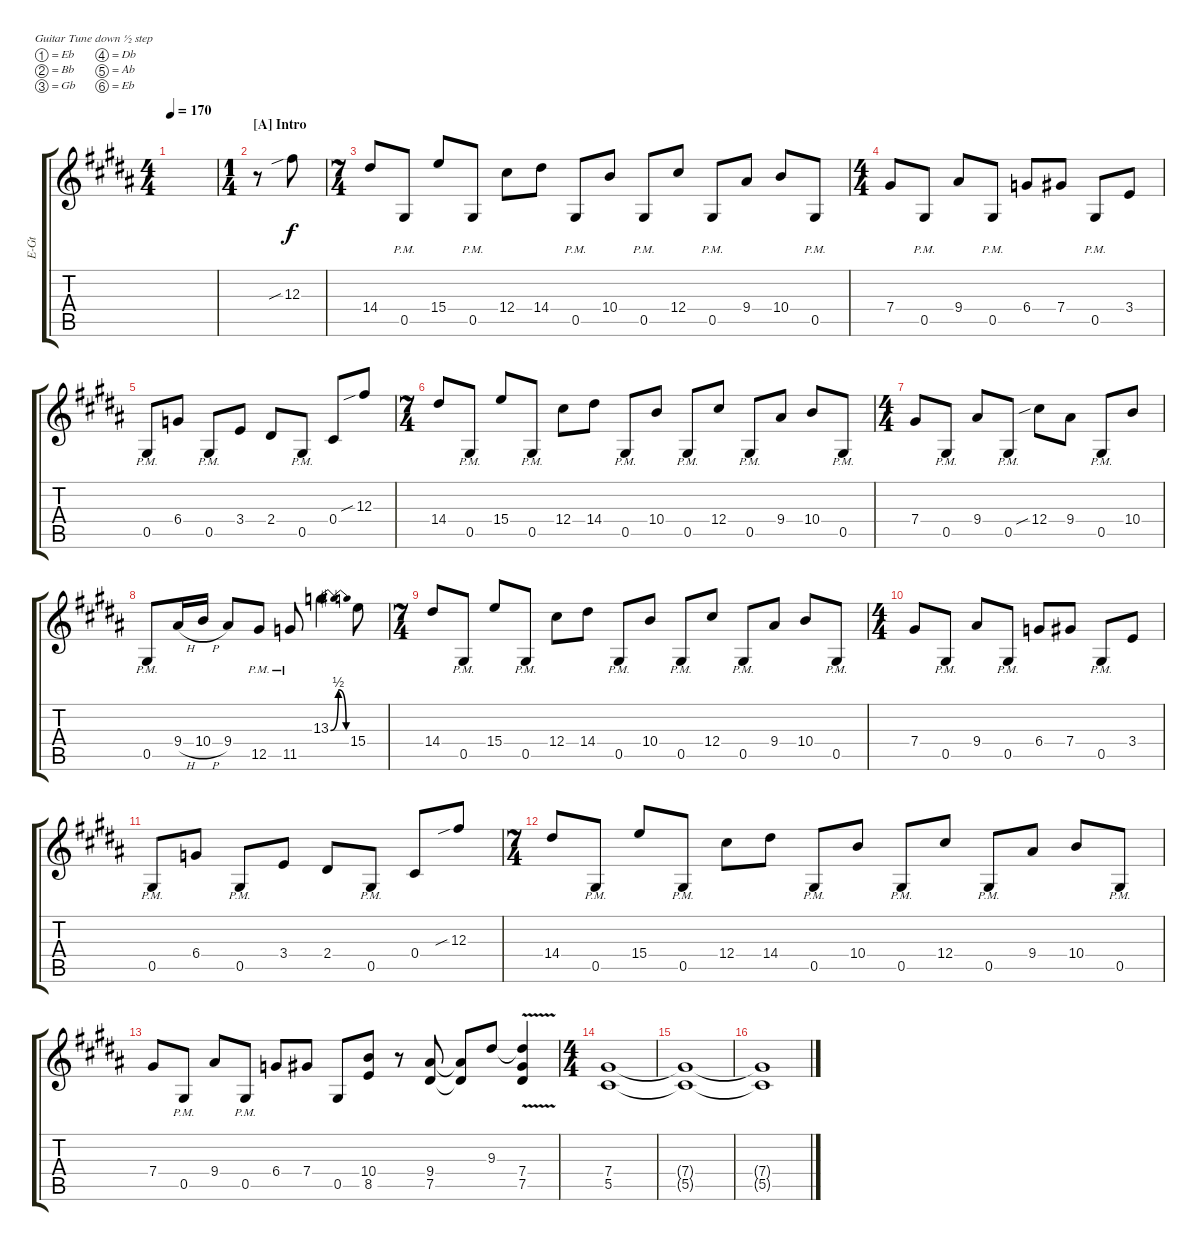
\bracketExtendMode groupsimilarinstruments
\otherSystemsTrackNameOrientation horizontal
\track ("Electric Guitar" "E-Gt") {instrument overdrivenguitar}
\staff {score tabs}
\tuning (Eb4 Bb3 Gb3 Db3 Ab2 Eb2)
\ts (4 4)
\tempo 170
\clef g2
\ks b
|
\ts (1 4)
\section ("A" "Intro")
r.8 12.3{sib acc forcenatural}.8 |
\ts (7 4)
14.4{acc forcenatural}.8 0.5{pm acc forcenatural}.8 15.4{acc forcenatural}.8 0.5{pm acc forcenatural}.8 12.4{acc forcenatural}.8 14.4{acc forcenatural}.8 0.5{pm acc forcenatural}.8 10.4{acc forcenatural}.8 0.5{pm acc forcenatural}.8 12.4{acc forcenatural}.8 0.5{pm acc forcenatural}.8 9.4{acc forcenatural}.8 10.4{acc forcenatural}.8 0.5{pm acc forcenatural}.8 |
\ts (4 4)
7.4{acc forcenatural}.8 0.5{pm acc forcenatural}.8 9.4{acc forcenatural}.8 0.5{pm acc forcenatural}.8 6.4{acc b}.8 7.4{acc forcenatural}.8 0.5{pm acc forcenatural}.8 3.4{acc forcenatural}.8 |
0.5{pm acc forcenatural}.8 6.4{acc b}.8 0.5{pm acc forcenatural}.8 3.4{acc forcenatural}.8 2.4{acc forcenatural}.8 0.5{pm acc forcenatural}.8 0.4{acc forcenatural}.8 12.3{sib acc forcenatural}.8 |
\ts (7 4)
14.4{acc forcenatural}.8 0.5{pm acc forcenatural}.8 15.4{acc forcenatural}.8 0.5{pm acc forcenatural}.8 12.4{acc forcenatural}.8 14.4{acc forcenatural}.8 0.5{pm acc forcenatural}.8 10.4{acc forcenatural}.8 0.5{pm acc forcenatural}.8 12.4{acc forcenatural}.8 0.5{pm acc forcenatural}.8 9.4{acc forcenatural}.8 10.4{acc forcenatural}.8 0.5{pm acc forcenatural}.8 |
\ts (4 4)
7.4{acc forcenatural}.8 0.5{pm acc forcenatural}.8 9.4{acc forcenatural}.8 0.5{pm acc forcenatural}.8 12.4{sib acc forcenatural}.8 9.4{acc forcenatural}.8 0.5{pm acc forcenatural}.8 10.4{acc forcenatural}.8 |
0.5{pm acc forcenatural}.8 9.4{h acc forcenatural}.16 10.4{h acc forcenatural}.16 9.4{acc forcenatural}.8 12.5{pm acc forcenatural}.8 11.5{pm acc b}.8 13.3{be (bendrelease 0 0 13.799999999999999 2 21.599999999999998 2 30 0) acc b}.4 15.4{acc forcenatural}.8 |
\ts (7 4)
14.4{acc forcenatural}.8 0.5{pm acc forcenatural}.8 15.4{acc forcenatural}.8 0.5{pm acc forcenatural}.8 12.4{acc forcenatural}.8 14.4{acc forcenatural}.8 0.5{pm acc forcenatural}.8 10.4{acc forcenatural}.8 0.5{pm acc forcenatural}.8 12.4{acc forcenatural}.8 0.5{pm acc forcenatural}.8 9.4{acc forcenatural}.8 10.4{acc forcenatural}.8 0.5{pm acc forcenatural}.8 |
\ts (4 4)
7.4{acc forcenatural}.8 0.5{pm acc forcenatural}.8 9.4{acc forcenatural}.8 0.5{pm acc forcenatural}.8 6.4{acc b}.8 7.4{acc forcenatural}.8 0.5{pm acc forcenatural}.8 3.4{acc forcenatural}.8 |
0.5{pm acc forcenatural}.8 6.4{acc b}.8 0.5{pm acc forcenatural}.8 3.4{acc forcenatural}.8 2.4{acc forcenatural}.8 0.5{pm acc forcenatural}.8 0.4{acc forcenatural}.8 12.3{sib acc forcenatural}.8 |
\ts (7 4)
14.4{acc forcenatural}.8 0.5{pm acc forcenatural}.8 15.4{acc forcenatural}.8 0.5{pm acc forcenatural}.8 12.4{acc forcenatural}.8 14.4{acc forcenatural}.8 0.5{pm acc forcenatural}.8 10.4{acc forcenatural}.8 0.5{pm acc forcenatural}.8 12.4{acc forcenatural}.8 0.5{pm acc forcenatural}.8 9.4{acc forcenatural}.8 10.4{acc forcenatural}.8 0.5{pm acc forcenatural}.8 |
7.4{acc forcenatural}.8 0.5{pm acc forcenatural}.8 9.4{acc forcenatural}.8 0.5{pm acc forcenatural}.8 6.4{acc b}.8 7.4{acc forcenatural}.8 0.5{acc forcenatural}.8 (10.4{acc forcenatural} 8.5{acc forcenatural}).8 r.8 (9.4{acc forcenatural} 7.5{acc forcenatural}).8 (7.5{t acc forcenatural} 9.4{t acc forcenatural}).8 9.3{acc forcenatural}.8 (7.4{v acc forcenatural} 7.5{acc forcenatural} 9.3{t acc forcenatural}).4 |
\ts (4 4)
(5.5{acc forcenatural} 7.4{acc forcenatural}).1 |
(5.5{t acc forcenatural} 7.4{t acc forcenatural}).1 |
(5.5{t acc forcenatural} 7.4{t acc forcenatural}).1
